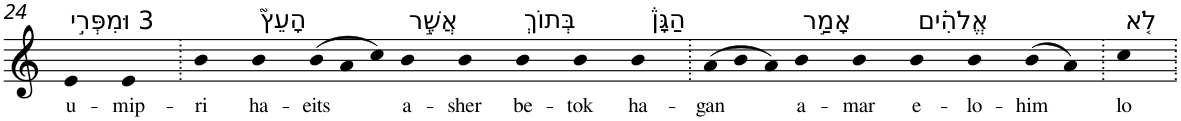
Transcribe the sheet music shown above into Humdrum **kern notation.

**kern	**text
*part1	*part1
*staff1	*staff1
*I"Piano	*
*I'Pno	*
!!LO:PB:g=z
*clefG2	*
*k[]	*
=24	=24
!LO:TX:a:t=3 וּמִפְּרִ֣י	!
!	!LO:LY:b
4e	u-
!	!LO:LY:b
4e	-mip-
=25.	=25.
!	!LO:LY:b
4b	-ri
!LO:TX:a:t=הָעֵץ֮	!
!	!LO:LY:b
4b	ha-
*Xtuplet	*
!	!LO:LY:b
(>12b	-eits
12a	.
12cc)	.
!LO:TX:a:t=אֲשֶׁ֣ר	!
!	!LO:LY:b
4b	a-
!	!LO:LY:b
4b	-sher
!LO:TX:a:t=בְּתוֹךְ	!
!	!LO:LY:b
4b	be-
!	!LO:LY:b
4b	-tok
!LO:TX:a:t=הַגָּן֒	!
!	!LO:LY:b
4b	ha-
=26.	=26.
!	!LO:LY:b
(>12a	-gan
12b	.
12a)	.
!LO:TX:a:t=אָמַ֣ר	!
!	!LO:LY:b
4b	a-
!	!LO:LY:b
4b	-mar
!LO:TX:a:t=אֱלֹהִ֗ים	!
!	!LO:LY:b
4b	e-
!	!LO:LY:b
4b	-lo-
!	!LO:LY:b
(>8b	-him
8a)	.
=27.	=27.
!LO:TX:a:t=לֹ֤א	!
!	!LO:LY:b
4cc	lo
=.	=.
*-	*-
